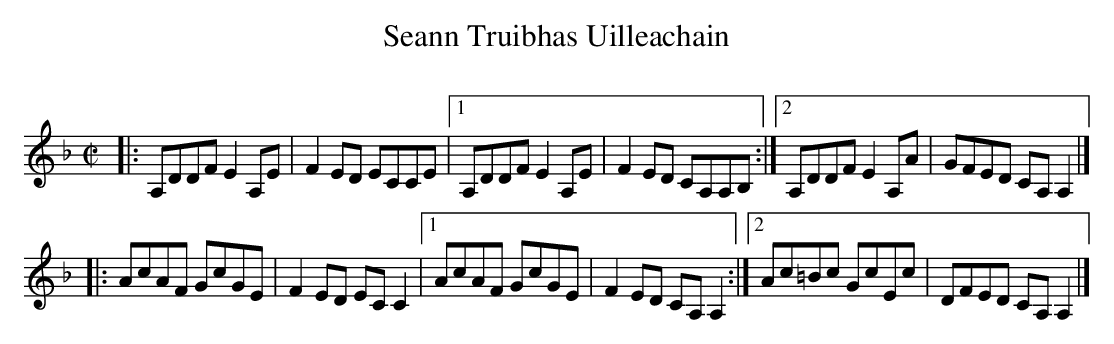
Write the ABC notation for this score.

X:1
T: Seann Truibhas Uilleachain
C:
M: C|
L: 1/8
K: Dm
|: A,DDF E2A,E | F2ED ECCE |\
[1 A,DDF E2A,E | F2ED CA,A,B, :|\
[2 A,DDF E2A,A | GFED CA,A,2 |]
|: AcAF GcGE | F2ED ECC2 |\
[1 AcAF GcGE | F2ED CA,A,2 :|\
[2 Ac=Bc GcEc | DFED CA,A,2 |]
